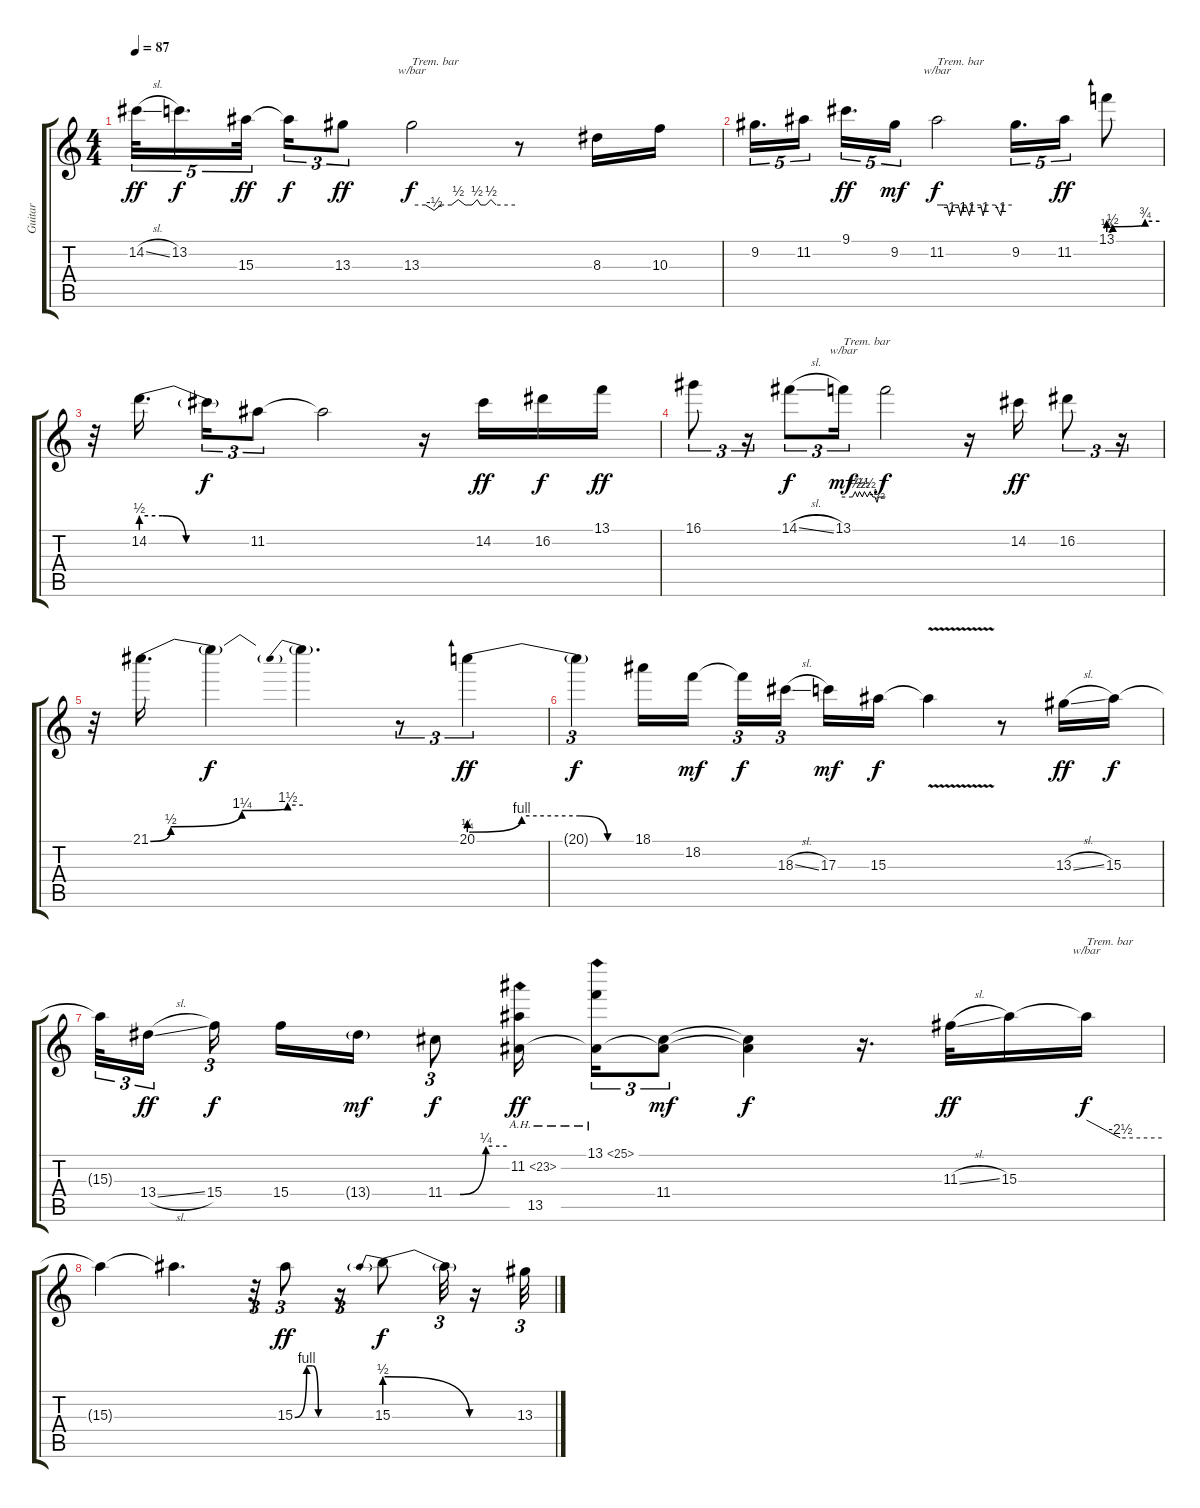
\track ("Guitar" "Guitar") {instrument distortionguitar}
\staff {score tabs}
\tuning (E4 B3 G3 D3 A2 E2) {hide}
\ts (4 4)
\tempo 87
\clef g2
\ks c
14.2{sl}.32{tu (5 4) dy ff} 13.2.16{d tu (5 4) dy f} 15.3.32{tu (5 4) dy ff} 15.3{t}.16{tu (3 2) dy f} 13.3.8{tu (3 2) dy ff} 13.3.2{tbe (custom default 0 0 8 0 13 -2 17 0 23 0 27 2 31 0 35 0 38 2 40 0 43 0 46 2 49 0 60 0) txt "Trem. bar" dy f} r.8 8.3.16 10.3.16 |
9.2.16{d tu (5 4)} 11.2.16{tu (5 4)} 9.1.16{d tu (5 4) dy ff} 9.2.16{tu (5 4) dy mf} 11.2.2{tbe (custom default 0 0 5 0 8 0 10 -4 13 0 15 0 17 0 19 -4 21 0 23 0 26 -4 28 0 35 0 37 -4 39 0 47 0 51 -4 53 0 60 0) txt "Trem. bar" dy f} 9.2.16{d tu (5 4)} 11.2.16{tu (5 4) dy ff} 13.1{be (custom 0 1 5 2 43 3 60 3)}.8 |
r.32 14.2{be (custom 0 2 19 2 40 0 60 0)}.16{d beam splitsecondary} 14.2{be (hold 0 0 60 0) t}.16{tu (3 2) dy f} 11.2.8{tu (3 2)} 11.2{t}.2{volume 3} r.16{volume 13} 14.2.16{dy ff} 16.2.16{dy f} 13.1.16{dy ff} |
16.1.8{tu (3 2)} r.16{tu (3 2)} 14.1{sl}.8{tu (3 2) dy f} 13.1.16{tu (3 2) tbe (custom default 0 0 13 0 17 2 20 0 23 2 27 0 30 2 34 0 38 2 42 0 45 0 48 -2 50 0 60 0) txt "Trem. bar" dy mf} 13.1{t}.2{dy f} r.16 14.2.16{dy ff} 16.2.8{tu (3 2)} r.16{tu (3 2)} |
r.32 21.1{be (custom 0 0 8 2 36 5 54 6 60 6)}.16{d} 21.1{t}.4{dy f volume 9} 21.1{be (prebend 0 6 60 6) t}.4{d} r.8{tu (3 2) volume 13} 20.1{be (custom 0 1 19 4 40 4 50 0 60 0)}.4{tu (3 2) dy ff} |
20.1{t}.4{tu (3 2) dy f} 18.1.16 18.2.16{dy mf} 18.2{t}.16{tu (3 2) dy f} 18.3{sl}.16{tu (3 2) beam splitsecondary} 17.3.16{dy mf} 15.3.16{dy f volume 7} 15.3{v t}.4 r.8{volume 13} 13.3{sl}.16{dy ff} 15.3.16{dy f} |
15.3{t}.32{tu (3 2)} 13.4{sl}.16{tu (3 2) dy ff beam splitsecondary} 15.4.16{tu (3 2) dy f beam splitsecondary} 15.4.16 13.4{g}.16{dy mf} 11.4{be (custom 0 0 15 0 40 1 60 1)}.8{tu (3 2) dy f} (11.2{ah 12} 13.5).16{dy ff beam splitsecondary} (13.1{ah 12} 13.5{t}).16{tu (3 2)} (11.4 13.5{t}).8{tu (3 2) dy mf} (11.4{t} 13.5{t}).4{dy f} r.16{d} 11.3{sl}.32{dy ff} 15.3.16 15.3{t}.16{tbe (custom default 0 0 27 -10 60 -10) txt "Trem. bar" dy f} |
15.3{t}.4 15.3{t}.4{d} r.32{tu (3 2)} 15.3{be (custom 0 0 20 4 30 4 40 0 60 0)}.8{tu (3 2) dy ff} r.16{tu (3 2)} 15.3{be (prebendrelease 0 2 60 0)}.8{dy f} 15.3{t}.32{tu (3 2)} r.16 13.3.32{tu (3 2)}
